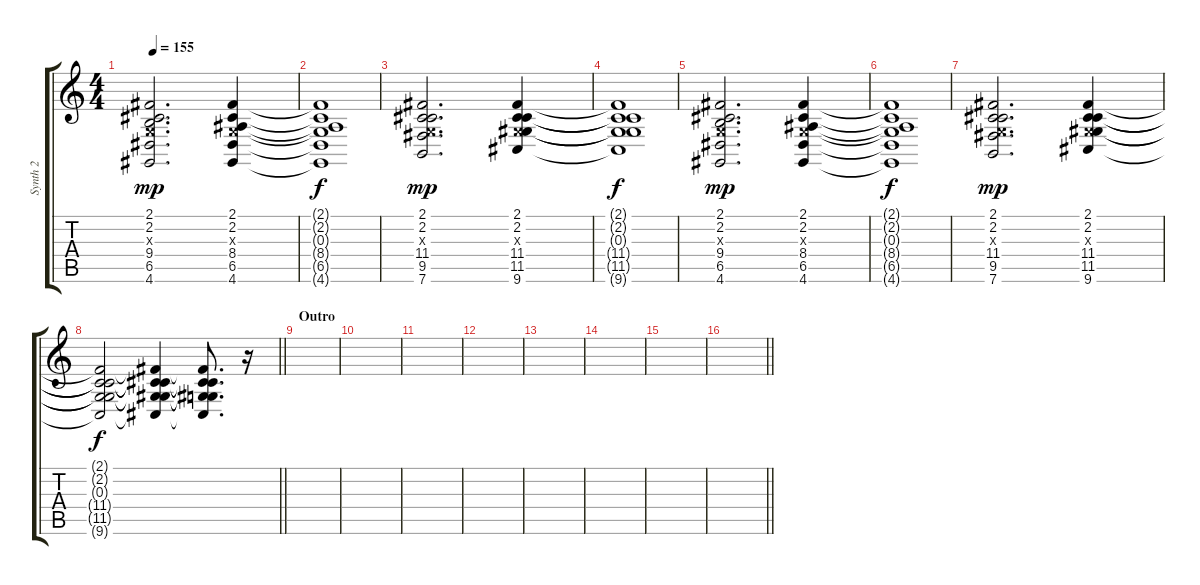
\track ("Synth 2" "Synth 2") {instrument stringensemble1}
\staff {score tabs}
\tuning (E4 B3 G3 D3 A2 E2) {hide}
\ts (4 4)
\section ("" "")
\tempo 155
\clef g2
\ks c
(2.1 2.2 0.3{x} 9.4 6.5 4.6).2{d dy mp} (2.1 2.2 0.3{x} 8.4 6.5 4.6).4 |
(2.1{t} 2.2{t} 0.3{t} 8.4{t} 6.5{t} 4.6{t}).1{dy f} |
(2.1 2.2 0.3{x} 11.4 9.5 7.6).2{d dy mp} (2.1 2.2 0.3{x} 11.4 11.5 9.6).4 |
(2.1{t} 2.2{t} 0.3{t} 11.4{t} 11.5{t} 9.6{t}).1{dy f} |
(2.1 2.2 0.3{x} 9.4 6.5 4.6).2{d dy mp} (2.1 2.2 0.3{x} 8.4 6.5 4.6).4 |
(2.1{t} 2.2{t} 0.3{t} 8.4{t} 6.5{t} 4.6{t}).1{dy f} |
(2.1 2.2 0.3{x} 11.4 9.5 7.6).2{d dy mp} (2.1 2.2 0.3{x} 11.4 11.5 9.6).4 |
\barLineRight lightlight
(2.1{t} 2.2{t} 0.3{t} 11.4{t} 11.5{t} 9.6{t}).2{dy f} (2.1{t} 2.2{t} 0.3{t} 11.4{t} 11.5{t} 9.6{t}).4 (2.1{t} 2.2{t} 0.3{t} 11.4{t} 11.5{t} 9.6{t}).8{d} r.16 |
\section ("" "Outro")
|
|
|
|
|
|
|
\barLineRight lightlight
